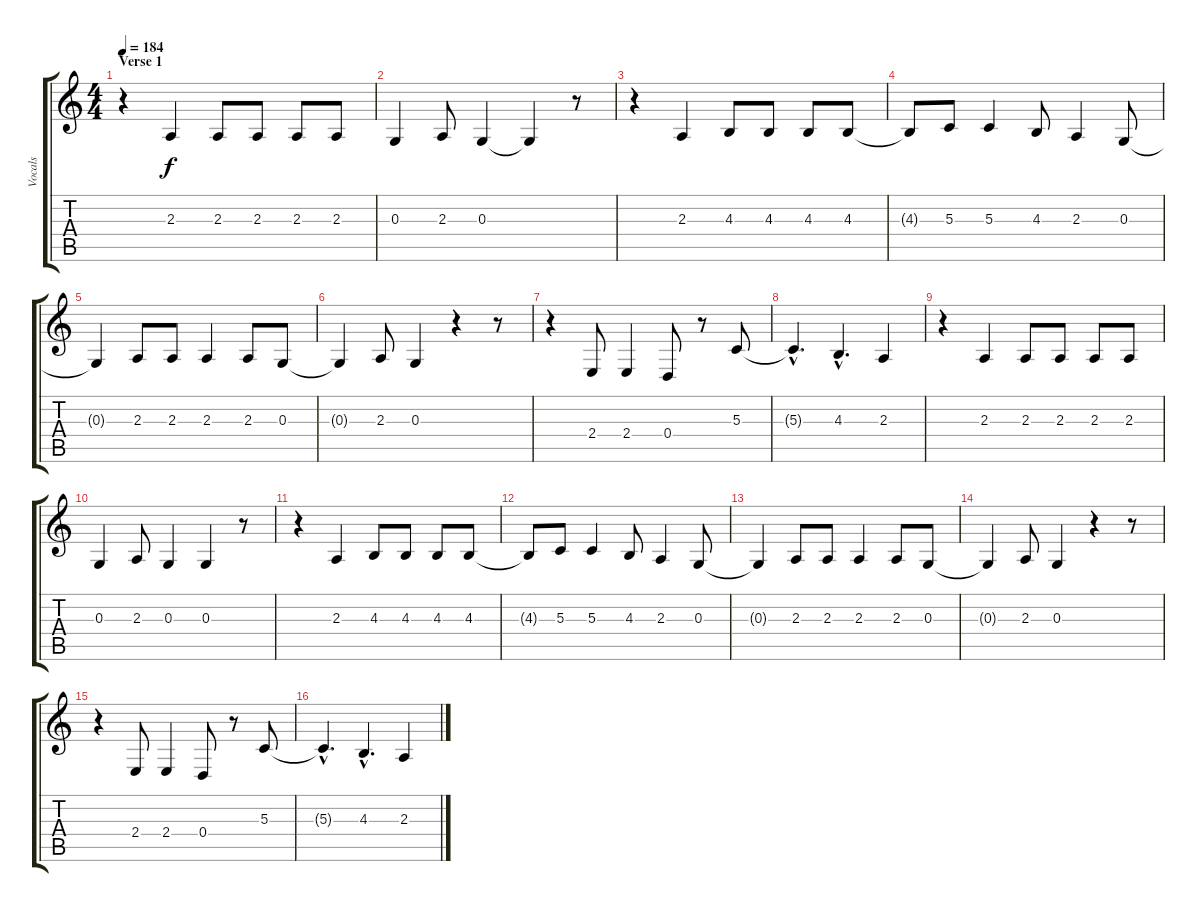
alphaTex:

\track ("Vocals" "Vocals") {instrument clarinet}
\staff {score tabs}
\tuning (E4 B3 G3 D3 A2 E2) {hide}
\ts (4 4)
\section ("" "Verse 1")
\tempo 184
\clef g2
\ks c
r.4{dy f instrument clarinet} 2.3.4 2.3.8 2.3.8 2.3.8 2.3.8 |
0.3.4 2.3.8 0.3.4 0.3{t}.4 r.8 |
r.4 2.3.4 4.3.8 4.3.8 4.3.8 4.3.8 |
4.3{t}.8 5.3.8 5.3.4 4.3.8 2.3.4 0.3.8 |
0.3{t}.4 2.3.8 2.3.8 2.3.4 2.3.8 0.3.8 |
0.3{t}.4 2.3.8 0.3.4 r.4 r.8 |
r.4 2.4.8 2.4.4 0.4.8 r.8 5.3.8 |
5.3{hac t}.4{d} 4.3{hac}.4{d} 2.3.4 |
r.4 2.3.4 2.3.8 2.3.8 2.3.8 2.3.8 |
0.3.4 2.3.8 0.3.4 0.3.4 r.8 |
r.4 2.3.4 4.3.8 4.3.8 4.3.8 4.3.8 |
4.3{t}.8 5.3.8 5.3.4 4.3.8 2.3.4 0.3.8 |
0.3{t}.4 2.3.8 2.3.8 2.3.4 2.3.8 0.3.8 |
0.3{t}.4 2.3.8 0.3.4 r.4 r.8 |
r.4 2.4.8 2.4.4 0.4.8 r.8 5.3.8 |
5.3{hac t}.4{d} 4.3{hac}.4{d} 2.3.4
